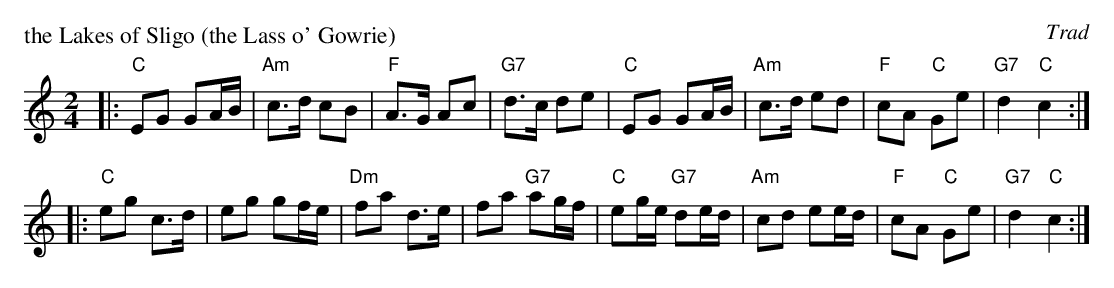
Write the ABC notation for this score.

X:1
P: the Lakes of Sligo (the Lass o' Gowrie)
O: Trad
M: 2/4
L: 1/8
K: C
|: "C"EG GA/B/ | "Am"c>d cB | "F"A>G   Ac | "G7"d>c de \
 | "C"EG GA/B/ | "Am"c>d ed | "F"cA "C"Ge | "G7"d2 "C"c2 :|
|: "C"eg        c>d   |     eg gf/e/ | "Dm"fa   d>e |     fa "G7"ag/f/ \
 | "C"eg/e/ "G7"de/d/ | "Am"cd ee/d/ |  "F"cA "C"Ge | "G7"d2  "C"c2 :|
